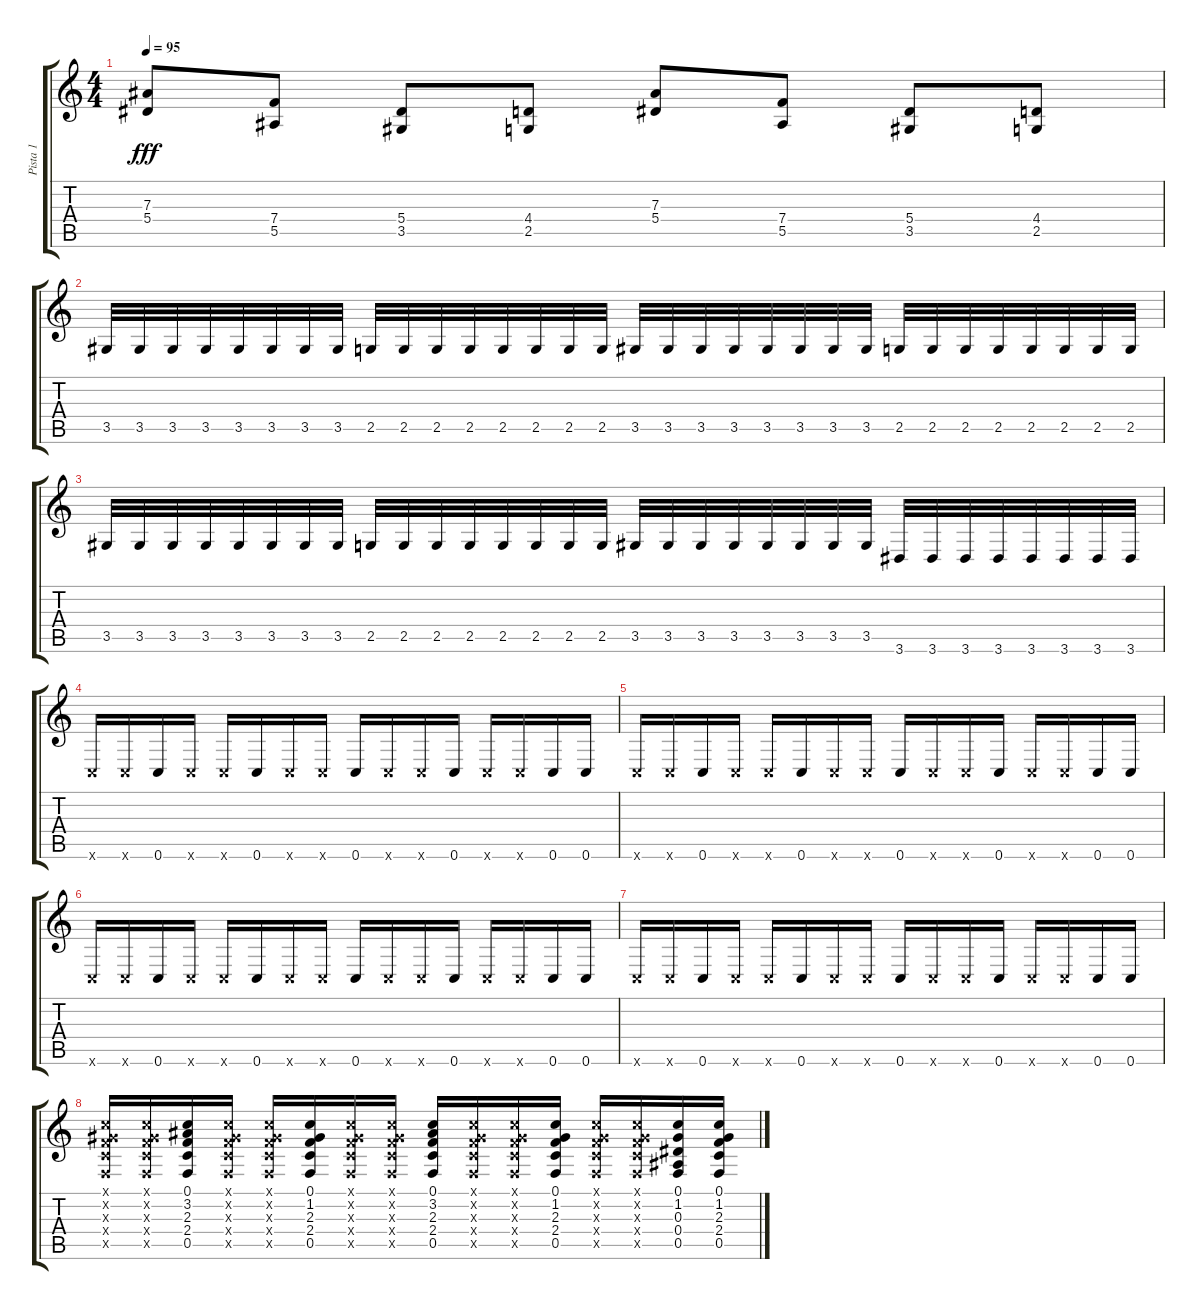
\track ("Pista 1" "Pista 1") {instrument distortionguitar}
\staff {score tabs}
\tuning (C4 G3 Eb3 Bb2 F2 C2) {hide}
\ts (4 4)
\tempo 95
\clef g2
\ks c
(7.3 5.4).8{dy fff} (7.4 5.5).8 (5.4 3.5).8 (4.4 2.5).8 (7.3 5.4).8 (7.4 5.5).8 (5.4 3.5).8 (4.4 2.5).8 |
3.5.32 3.5.32 3.5.32 3.5.32 3.5.32 3.5.32 3.5.32 3.5.32 2.5.32 2.5.32 2.5.32 2.5.32 2.5.32 2.5.32 2.5.32 2.5.32 3.5.32 3.5.32 3.5.32 3.5.32 3.5.32 3.5.32 3.5.32 3.5.32 2.5.32 2.5.32 2.5.32 2.5.32 2.5.32 2.5.32 2.5.32 2.5.32 |
3.5.32 3.5.32 3.5.32 3.5.32 3.5.32 3.5.32 3.5.32 3.5.32 2.5.32 2.5.32 2.5.32 2.5.32 2.5.32 2.5.32 2.5.32 2.5.32 3.5.32 3.5.32 3.5.32 3.5.32 3.5.32 3.5.32 3.5.32 3.5.32 3.6.32 3.6.32 3.6.32 3.6.32 3.6.32 3.6.32 3.6.32 3.6.32 |
0.6{x}.16 0.6{x}.16 0.6.16 0.6{x}.16 0.6{x}.16 0.6.16 0.6{x}.16 0.6{x}.16 0.6.16 0.6{x}.16 0.6{x}.16 0.6.16 0.6{x}.16 0.6{x}.16 0.6.16 0.6.16 |
0.6{x}.16 0.6{x}.16 0.6.16 0.6{x}.16 0.6{x}.16 0.6.16 0.6{x}.16 0.6{x}.16 0.6.16 0.6{x}.16 0.6{x}.16 0.6.16 0.6{x}.16 0.6{x}.16 0.6.16 0.6.16 |
0.6{x}.16 0.6{x}.16 0.6.16 0.6{x}.16 0.6{x}.16 0.6.16 0.6{x}.16 0.6{x}.16 0.6.16 0.6{x}.16 0.6{x}.16 0.6.16 0.6{x}.16 0.6{x}.16 0.6.16 0.6.16 |
0.6{x}.16 0.6{x}.16 0.6.16 0.6{x}.16 0.6{x}.16 0.6.16 0.6{x}.16 0.6{x}.16 0.6.16 0.6{x}.16 0.6{x}.16 0.6.16 0.6{x}.16 0.6{x}.16 0.6.16 0.6.16 |
(0.1{x} 1.2{x} 2.3{x} 2.4{x} 0.5{x}).16 (0.1{x} 1.2{x} 2.3{x} 2.4{x} 0.5{x}).16 (0.1 3.2 2.3 2.4 0.5).16 (0.1{x} 1.2{x} 2.3{x} 2.4{x} 0.5{x}).16 (0.1{x} 1.2{x} 2.3{x} 2.4{x} 0.5{x}).16 (0.1 1.2 2.3 2.4 0.5).16 (0.1{x} 1.2{x} 2.3{x} 2.4{x} 0.5{x}).16 (0.1{x} 1.2{x} 2.3{x} 2.4{x} 0.5{x}).16 (0.1 3.2 2.3 2.4 0.5).16 (0.1{x} 1.2{x} 2.3{x} 2.4{x} 0.5{x}).16 (0.1{x} 1.2{x} 2.3{x} 2.4{x} 0.5{x}).16 (0.1 1.2 2.3 2.4 0.5).16 (0.1{x} 1.2{x} 2.3{x} 2.4{x} 0.5{x}).16 (0.1{x} 1.2{x} 2.3{x} 2.4{x} 0.5{x}).16 (0.1 1.2 0.3 0.4 0.5).16 (0.1 1.2 2.3 2.4 0.5).16
